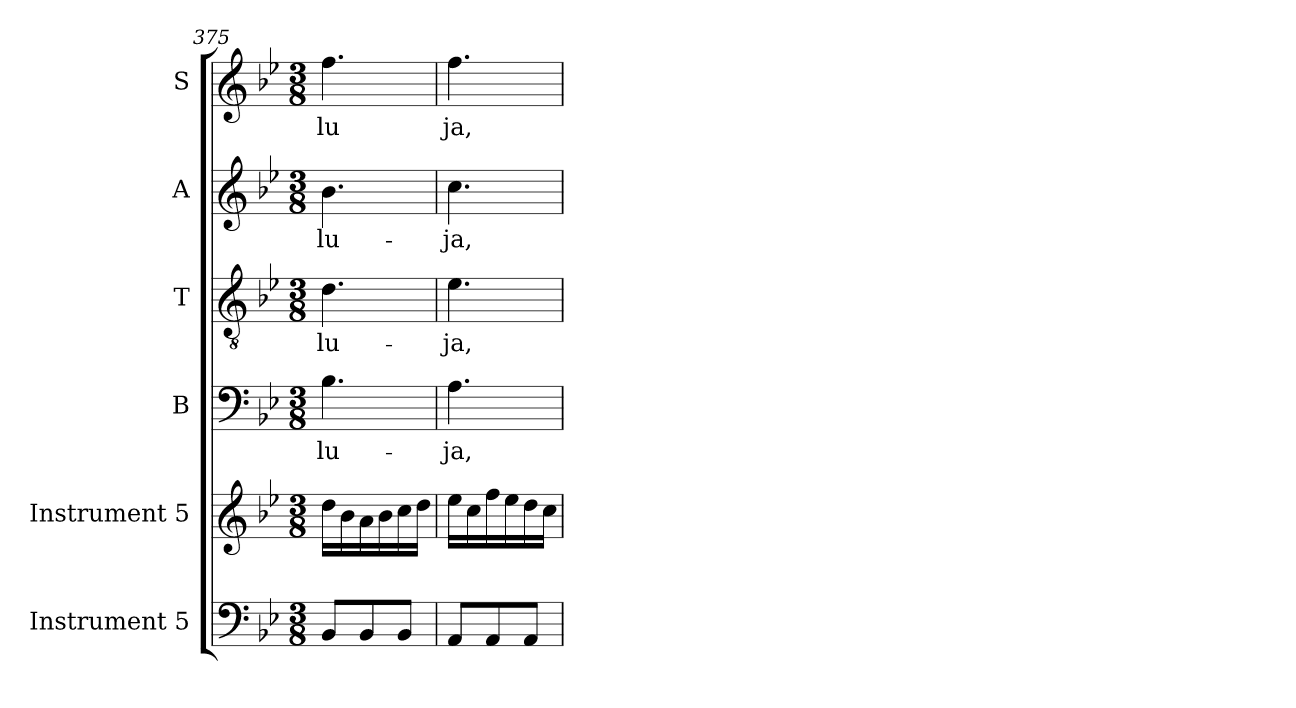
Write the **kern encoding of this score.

**kern	**kern	**kern	**text	**kern	**text	**kern	**text	**kern	**text
*part6	*part5	*part4	*part4	*part3	*part3	*part2	*part2	*part1	*part1
*staff6	*staff5	*staff4	*staff4	*staff3	*staff3	*staff2	*staff2	*staff1	*staff1
*I"Instrument 5	*I"Instrument 5	*I"B	*	*I"T	*	*I"A	*	*I"S	*
*	*	*I'B	*	*I'T	*	*I'A	*	*I'S	*
*clefF4	*clefG2	*clefF4	*	*clefGv2	*	*clefG2	*	*clefG2	*
*k[b-e-]	*k[b-e-]	*k[b-e-]	*	*k[b-e-]	*	*k[b-e-]	*	*k[b-e-]	*
*B-:	*B-:	*B-:	*	*B-:	*	*B-:	*	*B-:	*
*M3/8	*M3/8	*M3/8	*	*M3/8	*	*M3/8	*	*M3/8	*
=375	=375	=375	=375	=375	=375	=375	=375	=375	=375
!	!	!	!LO:LY:b:cj	!	!LO:LY:b:cj	!	!LO:LY:b:cj	!	!LO:LY:b:cj
8BB-/L	16dd\L	4.B-\	-lu-	4.d\	-lu-	4.b-\	-lu-	4.ff\	lu
.	16b-\	.	.	.	.	.	.	.	.
8BB-/	16a\	.	.	.	.	.	.	.	.
.	16b-\	.	.	.	.	.	.	.	.
8BB-/J	16cc\	.	.	.	.	.	.	.	.
.	16dd\J	.	.	.	.	.	.	.	.
=376	=376	=376	=376	=376	=376	=376	=376	=376	=376
!	!	!	!LO:LY:b:cj	!	!LO:LY:b:cj	!	!LO:LY:b:cj	!	!LO:LY:b:cj
8AA/L	16ee-\L	4.A\	-ja,	4.e-\	-ja,	4.cc\	-ja,	4.ff\	ja,
.	16cc\	.	.	.	.	.	.	.	.
8AA/	16ff\	.	.	.	.	.	.	.	.
.	16ee-\	.	.	.	.	.	.	.	.
8AA/J	16dd\	.	.	.	.	.	.	.	.
.	16cc\J	.	.	.	.	.	.	.	.
=	=	=	=	=	=	=	=	=	=
*-	*-	*-	*-	*-	*-	*-	*-	*-	*-
